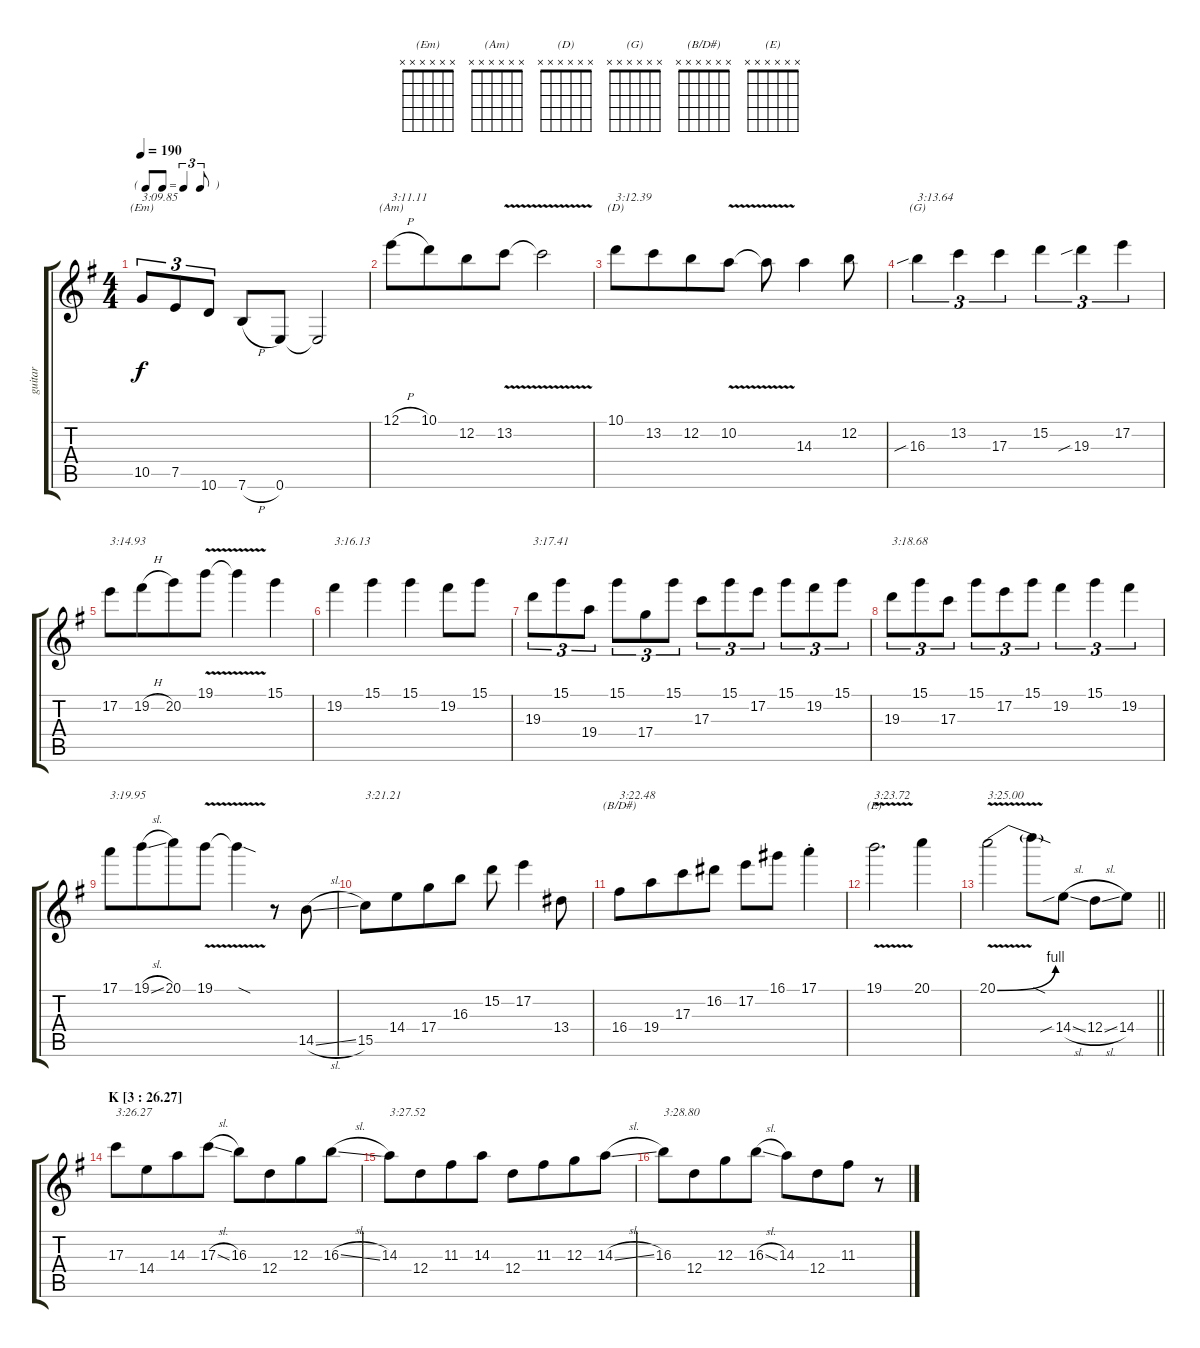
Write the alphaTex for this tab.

\track ("guitar" "guitar") {instrument overdrivenguitar}
\staff {score tabs}
\tuning (E4 B3 G3 D3 A2 E2) {hide}
\chord ("(Em)" x x x x x x)
\chord ("(Am)" x x x x x x)
\chord ("(D)" x x x x x x)
\chord ("(G)" x x x x x x)
\chord ("(B/D#)" x x x x x x)
\chord ("(E)" x x x x x x)
\ts (4 4)
\tf triplet8th
\tempo 190
\clef g2
\ks g
10.5.8{tu (3 2) ch "(Em)" txt "3:09.85" dy f} 7.5.8{tu (3 2)} 10.6.8{tu (3 2)} 7.6{h}.8 0.6.8 0.6{t}.2 |
12.1{h}.8{ch "(Am)" txt "3:11.11"} 10.1.8{beam merge} 12.2.8 13.2{v}.8 13.2{t}.2 |
10.1.8{ch "(D)" txt "3:12.39"} 13.2.8{beam merge} 12.2.8 10.2{v}.8 10.2{t}.8 14.3.4 12.2.8 |
16.3{sib}.4{tu (3 2) ch "(G)" txt "3:13.64"} 13.2.4{tu (3 2)} 17.3.4{tu (3 2)} 15.2.4{tu (3 2)} 19.3{sib}.4{tu (3 2)} 17.2.4{tu (3 2)} |
17.2.8{txt "3:14.93"} 19.2{h}.8{beam merge} 20.2.8 19.1{v}.8 19.1{t}.4 15.1.4 |
19.2.4{txt "3:16.13"} 15.1.4 15.1.4 19.2.8 15.1.8 |
19.3.8{tu (3 2) txt "3:17.41"} 15.1.8{tu (3 2)} 19.4.8{tu (3 2)} 15.1.8{tu (3 2)} 17.4.8{tu (3 2)} 15.1.8{tu (3 2)} 17.3.8{tu (3 2)} 15.1.8{tu (3 2)} 17.2.8{tu (3 2)} 15.1.8{tu (3 2)} 19.2.8{tu (3 2)} 15.1.8{tu (3 2)} |
19.3.8{tu (3 2) txt "3:18.68"} 15.1.8{tu (3 2)} 17.3.8{tu (3 2)} 15.1.8{tu (3 2)} 17.2.8{tu (3 2)} 15.1.8{tu (3 2)} 19.2.4{tu (3 2)} 15.1.4{tu (3 2)} 19.2.4{tu (3 2)} |
17.1.8{txt "3:19.95"} 19.1{sl}.8{beam merge} 20.1.8 19.1{v}.8 19.1{sod t}.4 r.8 14.5{sl}.8 |
15.5.8{txt "3:21.21"} 14.4.8{beam merge} 17.4.8 16.3.8 15.2.8 17.2.4 13.4.8 |
16.4.8{ch "(B/D#)" txt "3:22.48"} 19.4.8{beam merge} 17.3.8 16.2.8 17.2.8 16.1.8 17.1{st}.4 |
19.1{v}.2{d ch "(E)" txt "3:23.72"} 20.1.4 |
\barLineRight lightlight
20.1{be (bend 0 0 60 4) v}.2{txt "3:25.00"} 20.1{sod t}.8 14.4{sib sl}.8 12.4{sl}.8 14.4.8 |
\section ("" "K [3 : 26.27]")
17.3.8{txt "3:26.27"} 14.4.8{beam merge} 14.3.8 17.3{sl}.8 16.3.8 12.4.8{beam merge} 12.3.8 16.3{sl}.8 |
14.3.8{txt "3:27.52"} 12.4.8{beam merge} 11.3.8 14.3.8 12.4.8 11.3.8{beam merge} 12.3.8 14.3{sl}.8 |
16.3.8{txt "3:28.80"} 12.4.8{beam merge} 12.3.8 16.3{sl}.8 14.3.8 12.4.8{beam merge} 11.3.8 r.8
